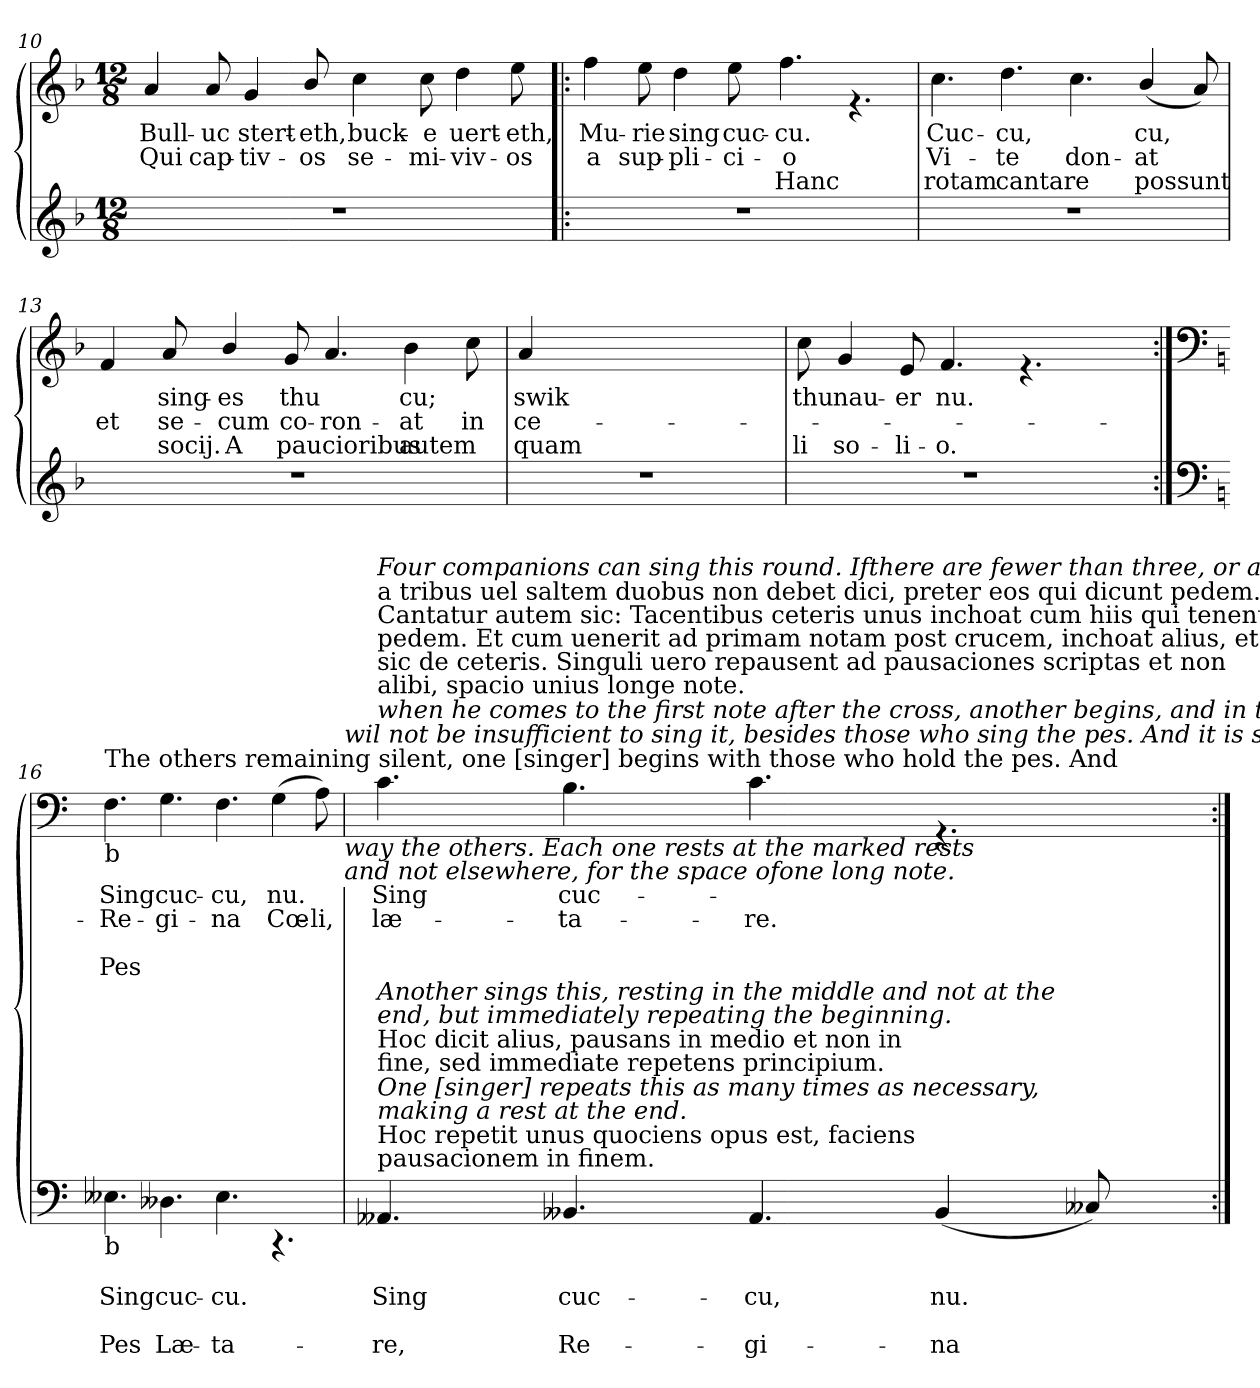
**kern	**text	**text	**text	**text	**kern	**text	**text	**text	**text
*part2	*part2	*part2	*part2	*part2	*part1	*part1	*part1	*part1	*part1
*staff2	*staff2	*staff2	*staff2	*staff2	*staff1	*staff1	*staff1	*staff1	*staff1
*clefG2	*	*	*	*	*clefG2	*	*	*	*
*k[b-]	*	*	*	*	*k[b-]	*	*	*	*
*F:	*	*	*	*	*F:	*	*	*	*
*M12/8	*	*	*	*	*M12/8	*	*	*	*
=10	=10	=10	=10	=10	=10	=10	=10	=10	=10
!	!	!	!	!	!	!LO:LY:b	!LO:LY:b	!	!
1.r	.	.	.	.	4a/	Bull-	Qui	.	.
!	!	!	!	!	!	!LO:LY:b	!LO:LY:b	!	!
.	.	.	.	.	8a/	-uc	cap-	.	.
!	!	!	!	!	!	!LO:LY:b	!LO:LY:b	!	!
.	.	.	.	.	4g/	stert-	-tiv-	.	.
!	!	!	!	!	!	!LO:LY:b	!LO:LY:b	!	!
.	.	.	.	.	8b-/	-eth,	-os	.	.
!	!	!	!	!	!	!LO:LY:b	!LO:LY:b	!	!
.	.	.	.	.	4cc\	buck-	se-	.	.
!	!	!	!	!	!	!LO:LY:b	!LO:LY:b	!	!
.	.	.	.	.	8cc\	-e	-mi-	.	.
!	!	!	!	!	!	!LO:LY:b	!LO:LY:b	!	!
.	.	.	.	.	4dd\	uert-	-viv-	.	.
!	!	!	!	!	!	!LO:LY:b	!LO:LY:b	!	!
.	.	.	.	.	8ee\	-eth,	-os	.	.
!!LO:LB:g=z
=11!|:	=11!|:	=11!|:	=11!|:	=11!|:	=11!|:	=11!|:	=11!|:	=11!|:	=11!|:
!	!	!	!	!	!	!LO:LY:b	!LO:LY:b	!	!
1.r	.	.	.	.	4ff\	Mu-	a	.	.
!	!	!	!	!	!	!LO:LY:b	!LO:LY:b	!	!
.	.	.	.	.	8ee\	-rie	sup-	.	.
!	!	!	!	!	!	!LO:LY:b	!LO:LY:b	!	!
.	.	.	.	.	4dd\	sing	-pli-	.	.
!	!	!	!	!	!	!LO:LY:b	!LO:LY:b	!	!
.	.	.	.	.	8ee\	cuc-	-ci-	.	.
!	!	!	!	!	!	!LO:LY:b	!LO:LY:b	!LO:LY:b	!
.	.	.	.	.	4.ff\	-cu.	-o	Hanc	.
.	.	.	.	.	4.rf	.	.	.	.
=12	=12	=12	=12	=12	=12	=12	=12	=12	=12
!	!	!	!	!	!	!LO:LY:b	!LO:LY:b	!LO:LY:b	!
1.r	.	.	.	.	4.cc\	Cuc-	Vi-	rotam	.
!	!	!	!	!	!	!LO:LY:b	!LO:LY:b	!LO:LY:b	!
.	.	.	.	.	4.dd\	-cu,	-te	cantare	.
!	!	!	!	!	!	!	!LO:LY:b	!	!
.	.	.	.	.	4.cc\	.	don-	.	.
!	!	!	!	!	!	!LO:LY:b	!LO:LY:b	!LO:LY:b	!
.	.	.	.	.	(<4b-/	-cu,	-at	possunt	.
.	.	.	.	.	8a/)	.	.	.	.
=13	=13	=13	=13	=13	=13	=13	=13	=13	=13
!	!	!	!	!	!	!	!LO:LY:b	!	!
1.r	.	.	.	.	4f/	.	et	.	.
!	!	!	!	!	!	!LO:LY:b	!LO:LY:b	!LO:LY:b	!
.	.	.	.	.	8a/	sing-	se-	socij.	.
!	!	!	!	!	!	!LO:LY:b	!LO:LY:b	!LO:LY:b	!
.	.	.	.	.	4b-/	-es	-cum	A	.
!	!	!	!	!	!	!LO:LY:b	!LO:LY:b	!LO:LY:b	!
.	.	.	.	.	8g/	thu	co-	paucioribus	.
!	!	!	!	!	!	!	!LO:LY:b	!	!
.	.	.	.	.	4.a/	.	-ron-	.	.
!	!	!	!	!	!	!LO:LY:b	!LO:LY:b	!LO:LY:b	!
.	.	.	.	.	4b-\	-cu;	-at	autem	.
!	!	!	!	!	!	!	!LO:LY:b	!	!
.	.	.	.	.	8cc\	.	in	.	.
=14	=14	=14	=14	=14	=14	=14	=14	=14	=14
!	!	!	!	!	!	!LO:LY:b	!LO:LY:b	!LO:LY:b	!
1.r	.	.	.	.	4a/	swik	ce-	quam	.
.	.	.	.	.	1ryy	.	.	.	.
.	.	.	.	.	4ryy	.	.	.	.
!!LO:LB:g=z
=15	=15	=15	=15	=15	=15	=15	=15	=15	=15
!	!	!	!	!	!	!LO:LY:b	!	!LO:LY:b	!
1.r	.	.	.	.	8cc\	thu	.	li	.
!	!	!	!	!	!	!LO:LY:b	!	!LO:LY:b	!
.	.	.	.	.	4g/	nau-	.	so-	.
!	!	!	!	!	!	!LO:LY:b	!	!LO:LY:b	!
.	.	.	.	.	8e/	-er	.	-li-	.
!	!	!	!	!	!	!LO:LY:b	!	!LO:LY:b	!
.	.	.	.	.	4.f/	nu.	.	-o.	.
.	.	.	.	.	4.rf	.	.	.	.
.	.	.	.	.	4ryy	.	.	.	.
!!LO:LB:g=z
=16:|!	=16:|!	=16:|!	=16:|!	=16:|!	=16:|!	=16:|!	=16:|!	=16:|!	=16:|!
*clefF4	*	*	*	*	*clefF4	*	*	*	*
*k[]	*	*	*	*	*k[]	*	*	*	*
*C:	*	*	*	*	*C:	*	*	*	*
!	!	!	!	!	!LO:TX:b:t=b	!	!	!	!
!	!	!	!	!	!LO:TX:a:t=The others remaining silent, one [singer] begins with those who hold the pes. And	!	!	!	!
!LO:TX:b:t=b	!	!	!	!	!	!	!	!	!
!	!	!LO:LY:b	!	!LO:LY:b	!	!LO:LY:b	!LO:LY:b	!	!LO:LY:b
4.E--\	.	Sing	.	Pes	4.F\	Sing	-Re-	.	Pes
!	!	!LO:LY:b	!	!LO:LY:b	!	!LO:LY:b	!LO:LY:b	!	!
4.D--\	.	cuc-	.	Læ-	4.G\	cuc-	-gi-	.	.
!	!	!LO:LY:b	!	!LO:LY:b	!	!LO:LY:b	!LO:LY:b	!	!
4.E--\	.	-cu.	.	-ta-	4.F\	-cu,	-na	.	.
!	!	!	!	!	!	!LO:LY:b	!LO:LY:b	!	!
4.rCC	.	.	.	.	(>4G\	nu.	Cœ-	.	.
!	!	!	!	!	!	!	!LO:LY:b	!	!
.	.	.	.	.	8A\)	.	-li,	.	.
!	!	!	!	!	!LO:TX:b:i:t=way the others. Each one rests at the marked rests\nand not elsewhere, for the space ofone long note.	!	!	!	!
!	!	!	!	!	!LO:TX:a:i:t=wil not be insufficient to sing it, besides those who sing the pes. And it is sung thus&colon;	!	!	!	!
=17	=17	=17	=17	=17	=17	=17	=17	=17	=17
!	!	!	!	!	!LO:TX:a:i:t=when he comes to the first note after the cross, another begins, and in the same	!	!	!	!
!	!	!	!	!	!LO:TX:a:t=a tribus uel saltem duobus non debet dici, preter eos qui dicunt pedem.\nCantatur autem sic&colon; Tacentibus ceteris unus inchoat cum hiis qui tenent\npedem. Et cum uenerit ad primam notam post crucem, inchoat alius, et\nsic de ceteris. Singuli uero repausent ad pausaciones scriptas et non\nalibi, spacio unius longe note.	!	!	!	!
!	!	!	!	!	!LO:TX:i:t=Four companions can sing this round. Ifthere are fewer than three, or at least two,	!	!	!	!
!LO:TX:a:t=Hoc repetit unus quociens opus est, faciens\npausacionem in finem.	!	!	!	!	!	!	!	!	!
!LO:TX:i:t=One [singer] repeats this as many times as necessary,\nmaking a rest at the end.	!	!	!	!	!	!	!	!	!
!LO:TX:t=Hoc dicit alius, pausans in medio et non in\nfine, sed immediate repetens principium.	!	!	!	!	!	!	!	!	!
!LO:TX:i:t=Another sings this, resting in the middle and not at the\nend, but immediately repeating the beginning.	!	!	!	!	!	!	!	!	!
!	!	!LO:LY:b	!	!LO:LY:b	!	!LO:LY:b	!LO:LY:b	!	!
4.AA--/	.	Sing	.	-re,	4.c\	Sing	læ-	.	.
!	!	!LO:LY:b	!	!LO:LY:b	!	!LO:LY:b	!LO:LY:b	!	!
4.BB--/	.	cuc-	.	Re-	4.B\	cuc-	-ta-	.	.
!	!	!LO:LY:b	!	!LO:LY:b	!	!	!LO:LY:b	!	!
4.AA--/	.	-cu,	.	-gi-	4.c\	.	-re.	.	.
!	!	!LO:LY:b	!	!LO:LY:b	!	!	!	!	!
(4BB--/	.	nu.	.	-na	4.rAA	.	.	.	.
8C--/)	.	.	.	.	.	.	.	.	.
=:|!	=:|!	=:|!	=:|!	=:|!	=:|!	=:|!	=:|!	=:|!	=:|!
*-	*-	*-	*-	*-	*-	*-	*-	*-	*-
